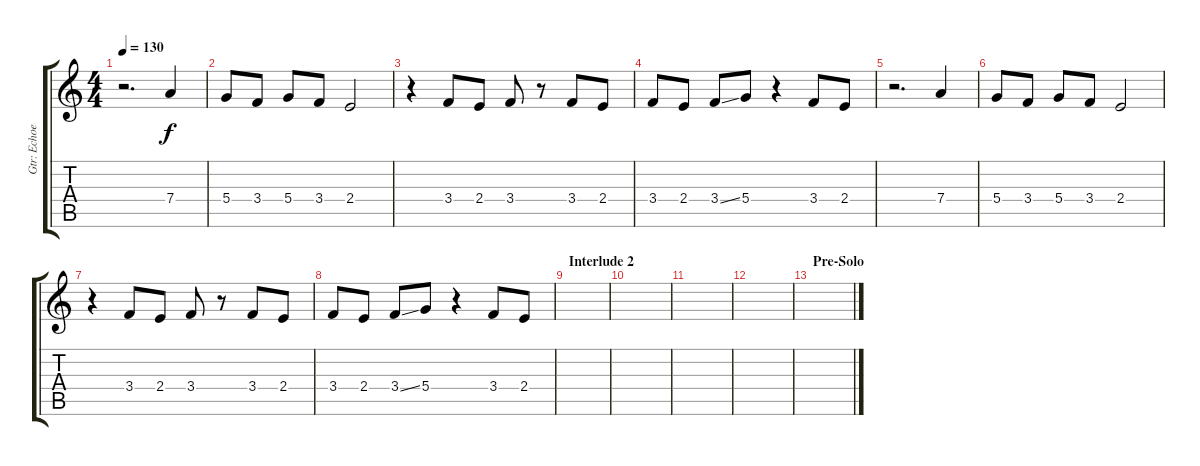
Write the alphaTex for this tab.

\track ("Gtr: Echoes" "Gtr: Echoe") {instrument distortionguitar}
\staff {score tabs}
\tuning (E4 B3 G3 D3 A2 E2) {hide}
\ts (4 4)
\tempo 130
\clef g2
\ks c
r.2{d dy f} 7.4.4 |
5.4.8 3.4.8 5.4.8 3.4.8 2.4.2 |
r.4 3.4.8 2.4.8 3.4.8 r.8 3.4.8 2.4.8 |
3.4.8 2.4.8 3.4{ss}.8 5.4.8 r.4 3.4.8 2.4.8 |
r.2{d} 7.4.4 |
5.4.8 3.4.8 5.4.8 3.4.8 2.4.2 |
r.4 3.4.8 2.4.8 3.4.8 r.8 3.4.8 2.4.8 |
3.4.8 2.4.8 3.4{ss}.8 5.4.8 r.4 3.4.8 2.4.8 |
\section ("" "Interlude 2")
|
|
|
|
\section ("" "Pre-Solo")
